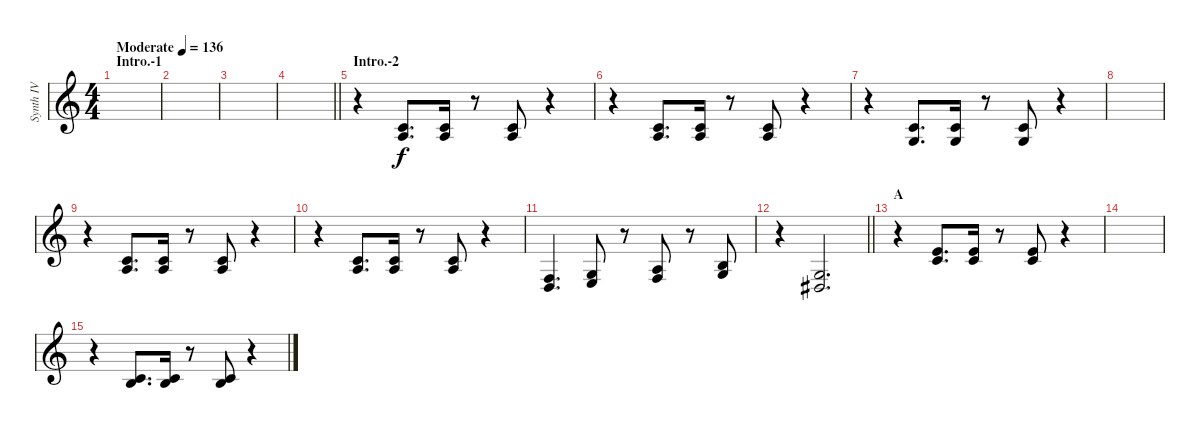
\track ("Synth IV" "Synth IV") {instrument pad7halo}
\staff {score}
\tuning (E4 B3 G3 D3 A2 D2) {hide}
\ts (4 4)
\section ("" "Intro.-1")
\tempo (136 "Moderate")
\clef g2
\ks c
|
|
|
\barLineRight lightlight
|
\section ("" "Intro.-2")
r.4 (1.2 2.3).8{d} (1.2 2.3).16 r.8 (1.2 2.3).8 r.4 |
r.4 (1.2 2.3).8{d} (1.2 2.3).16 r.8 (1.2 2.3).8 r.4 |
r.4 (1.2 0.3).8{d} (1.2 0.3).16 r.8 (1.2 0.3).8 r.4 |
|
r.4 (1.2 2.3).8{d} (1.2 2.3).16 r.8 (1.2 2.3).8 r.4 |
r.4 (1.2 2.3).8{d} (1.2 2.3).16 r.8 (1.2 2.3).8 r.4 |
(3.4 5.5).4{d} (0.3 2.4).8 r.8 (2.3 3.4).8 r.8 (0.2 0.3).8 |
\barLineRight lightlight
r.4 (0.3 1.4).2{d} |
\section ("" "A")
r.4 (0.1 1.2).8{d} (0.1 1.2).16 r.8 (0.1 1.2).8 r.4 |
|
r.4 (1.2 4.3).8{d} (1.2 4.3).16 r.8 (1.2 4.3).8 r.4
